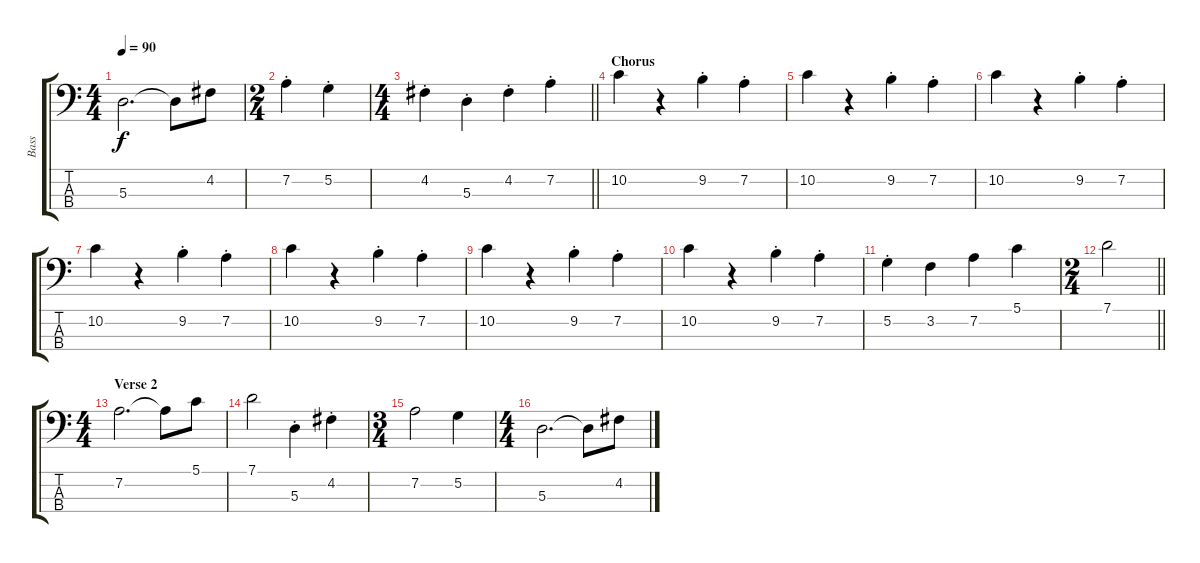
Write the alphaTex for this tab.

\track ("Bass" "Bass") {instrument electricbassfinger}
\staff {score tabs}
\tuning (G2 D2 A1 E1) {hide}
\ts (4 4)
\tempo 90
\clef f4
\ks c
5.3.2{d dy f} 5.3{t}.8 4.2.8 |
\ts (2 4)
7.2{st}.4 5.2{st}.4 |
\ts (4 4)
\barLineRight lightlight
4.2{st}.4 5.3{st}.4 4.2{st}.4 7.2{st}.4 |
\section ("" "Chorus")
10.2.4 r.4 9.2{st}.4 7.2{st}.4 |
10.2.4 r.4 9.2{st}.4 7.2{st}.4 |
10.2.4 r.4 9.2{st}.4 7.2{st}.4 |
10.2.4 r.4 9.2{st}.4 7.2{st}.4 |
10.2.4 r.4 9.2{st}.4 7.2{st}.4 |
10.2.4 r.4 9.2{st}.4 7.2{st}.4 |
10.2.4 r.4 9.2{st}.4 7.2{st}.4 |
5.2{st}.4 3.2.4 7.2.4 5.1.4 |
\ts (2 4)
\barLineRight lightlight
7.1.2 |
\ts (4 4)
\section ("" "Verse 2")
7.2.2{d} 7.2{t}.8 5.1.8 |
7.1.2 5.3{st}.4 4.2{st}.4 |
\ts (3 4)
7.2.2 5.2.4 |
\ts (4 4)
5.3.2{d} 5.3{t}.8 4.2.8
